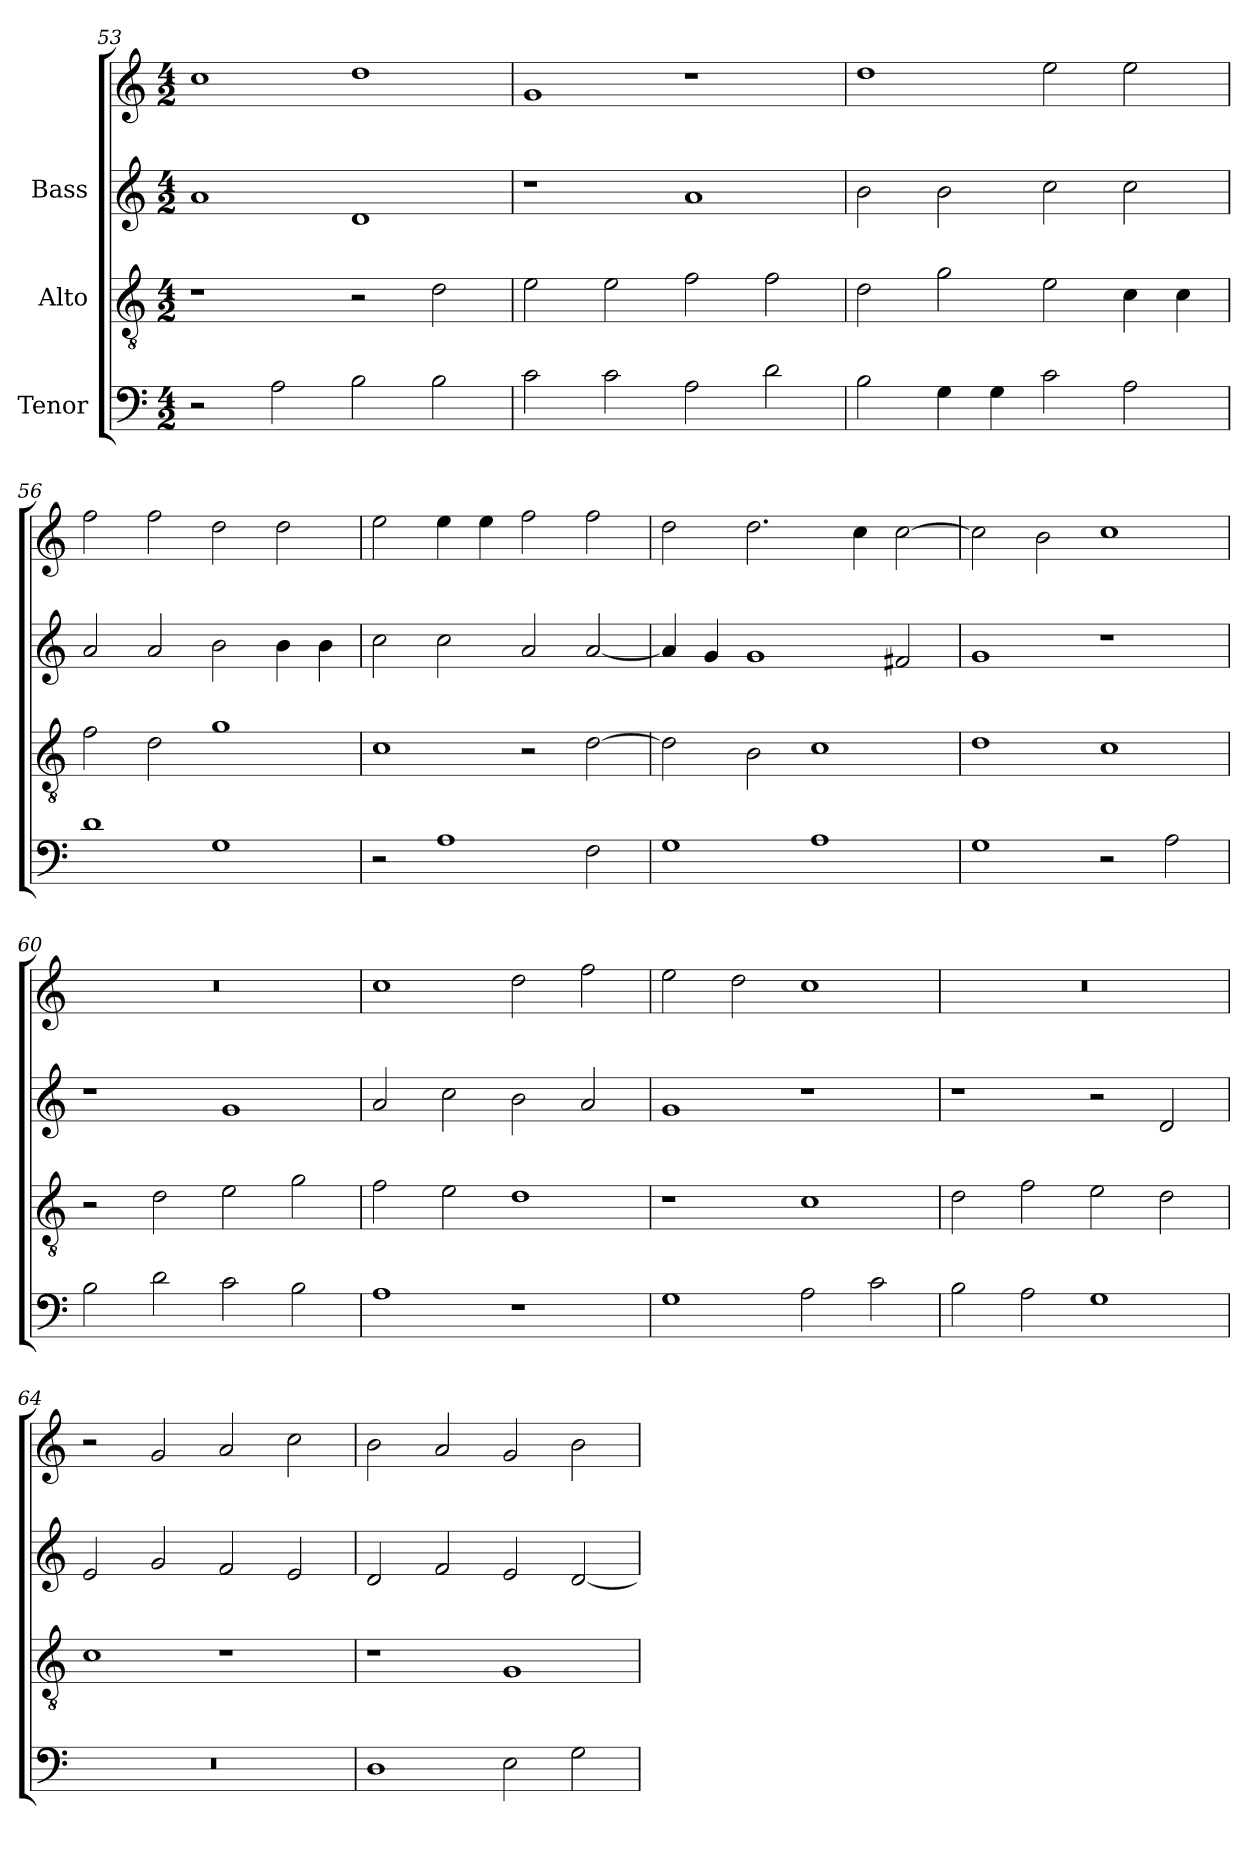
**kern	**kern	**kern	**kern
*part4	*part3	*part2	*part1
*staff4	*staff3	*staff2	*staff1
*I"Tenor	*I"Alto	*I"Bass	*
!!LO:LB:g=z
*clefF4	*clefGv2	*clefG2	*clefG2
*k[]	*k[]	*k[]	*k[]
*C:	*C:	*C:	*C:
*M4/2	*M4/2	*M4/2	*M4/2
=53	=53	=53	=53
2r	1r	1a/	1cc\
2A\	.	.	.
2B\	2r	1d/	1dd\
2B\	2d\	.	.
=54	=54	=54	=54
2c\	2e\	1r	1g/
2c\	2e\	.	.
2A\	2f\	1a/	1r
2d\	2f\	.	.
=55	=55	=55	=55
2B\	2d\	2b\	1dd\
4G\	2g\	2b\	.
4G\	.	.	.
2c\	2e\	2cc\	2ee\
2A\	4c\	2cc\	2ee\
.	4c\	.	.
=56	=56	=56	=56
1d\	2f\	2a/	2ff\
.	2d\	2a/	2ff\
1G\	1g\	2b\	2dd\
.	.	4b\	2dd\
.	.	4b\	.
!!LO:PB:g=z
=57	=57	=57	=57
2r	1c\	2cc\	2ee\
1A\	.	2cc\	4ee\
.	.	.	4ee\
.	2r	2a/	2ff\
2F\	[2d\	[2a/	2ff\
=58	=58	=58	=58
1G\	2d\]	4a/]	2dd\
.	.	4g/	.
.	2B\	1g/	2.dd\
1A\	1c\	.	.
.	.	.	4cc\
.	.	2f#X/	[2cc\
=59	=59	=59	=59
1G\	1d\	1g/	2cc\]
.	.	.	2b\
2r	1c\	1r	1cc\
2A\	.	.	.
=60	=60	=60	=60
2B\	2r	1r	0r
2d\	2d\	.	.
2c\	2e\	1g/	.
2B\	2g\	.	.
!!LO:LB:g=z
=61	=61	=61	=61
1A\	2f\	2a/	1cc\
.	2e\	2cc\	.
1r	1d\	2b\	2dd\
.	.	2a/	2ff\
=62	=62	=62	=62
1G\	1r	1g/	2ee\
.	.	.	2dd\
2A\	1c\	1r	1cc\
2c\	.	.	.
=63	=63	=63	=63
2B\	2d\	1r	0r
2A\	2f\	.	.
1G\	2e\	2r	.
.	2d\	2d/	.
=64	=64	=64	=64
0r	1c\	2e/	2r
.	.	2g/	2g/
.	1r	2f/	2a/
.	.	2e/	2cc\
!!LO:PB:g=z
=65	=65	=65	=65
1D\	1r	2d/	2b\
.	.	2f/	2a/
2E\	1G/	2e/	2g/
2G\	.	[2d/	2b\
=	=	=	=
*-	*-	*-	*-
